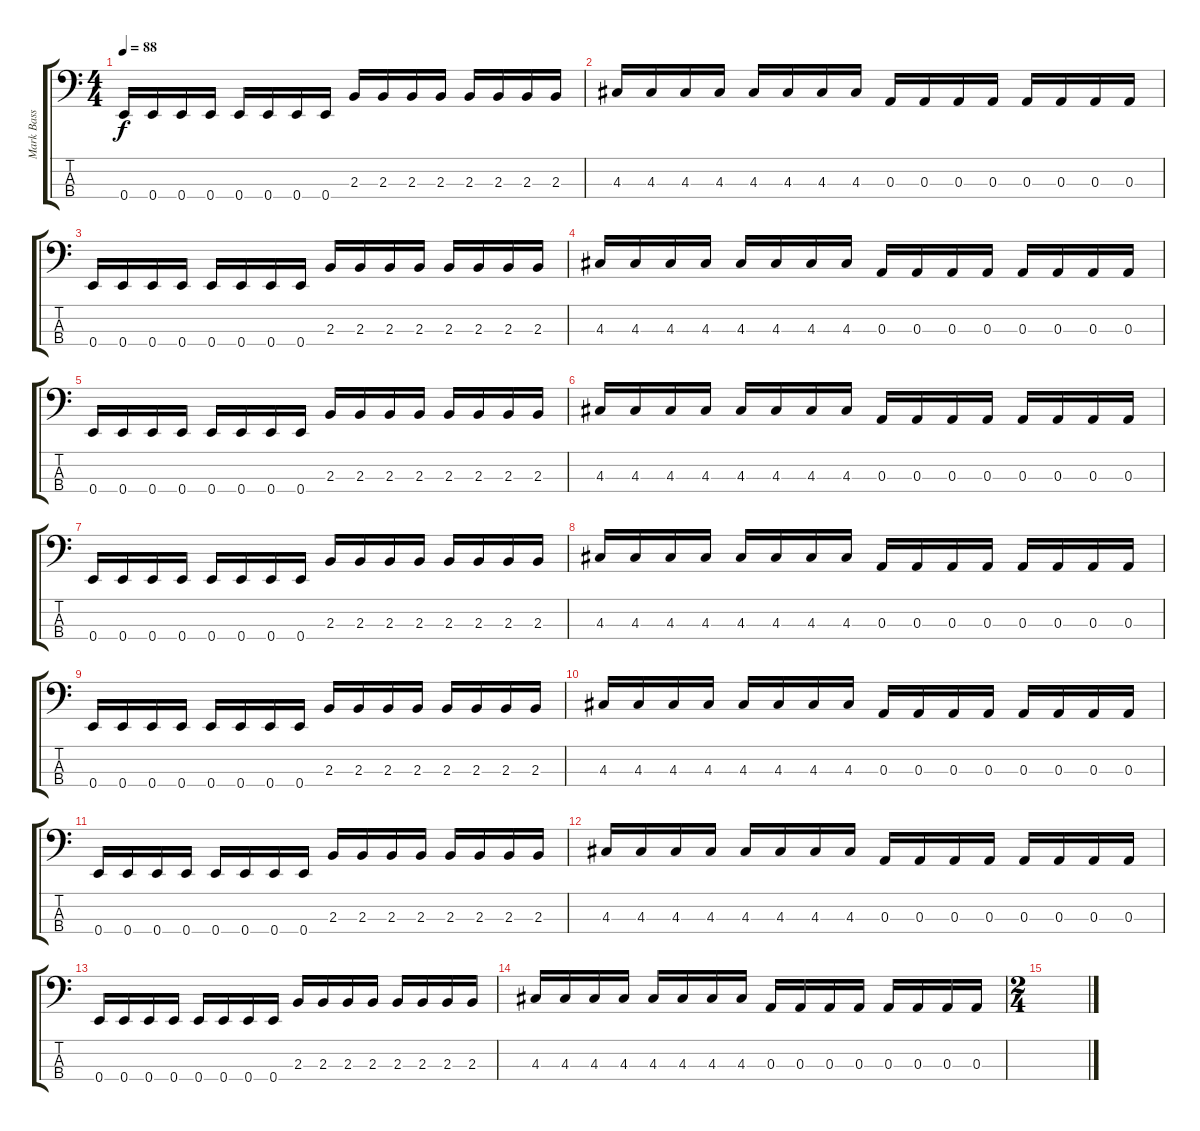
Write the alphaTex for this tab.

\track ("Mark Bass" "Mark Bass") {instrument electricbasspick}
\staff {score tabs}
\tuning (G2 D2 A1 E1) {hide}
\ts (4 4)
\tempo 88
\clef f4
\ks c
0.4.16{dy f} 0.4.16 0.4.16 0.4.16 0.4.16 0.4.16 0.4.16 0.4.16 2.3.16 2.3.16 2.3.16 2.3.16 2.3.16 2.3.16 2.3.16 2.3.16 |
4.3.16 4.3.16 4.3.16 4.3.16 4.3.16 4.3.16 4.3.16 4.3.16 0.3.16 0.3.16 0.3.16 0.3.16 0.3.16 0.3.16 0.3.16 0.3.16 |
0.4.16 0.4.16 0.4.16 0.4.16 0.4.16 0.4.16 0.4.16 0.4.16 2.3.16 2.3.16 2.3.16 2.3.16 2.3.16 2.3.16 2.3.16 2.3.16 |
4.3.16 4.3.16 4.3.16 4.3.16 4.3.16 4.3.16 4.3.16 4.3.16 0.3.16 0.3.16 0.3.16 0.3.16 0.3.16 0.3.16 0.3.16 0.3.16 |
0.4.16 0.4.16 0.4.16 0.4.16 0.4.16 0.4.16 0.4.16 0.4.16 2.3.16 2.3.16 2.3.16 2.3.16 2.3.16 2.3.16 2.3.16 2.3.16 |
4.3.16 4.3.16 4.3.16 4.3.16 4.3.16 4.3.16 4.3.16 4.3.16 0.3.16 0.3.16 0.3.16 0.3.16 0.3.16 0.3.16 0.3.16 0.3.16 |
0.4.16 0.4.16 0.4.16 0.4.16 0.4.16 0.4.16 0.4.16 0.4.16 2.3.16 2.3.16 2.3.16 2.3.16 2.3.16 2.3.16 2.3.16 2.3.16 |
4.3.16 4.3.16 4.3.16 4.3.16 4.3.16 4.3.16 4.3.16 4.3.16 0.3.16 0.3.16 0.3.16 0.3.16 0.3.16 0.3.16 0.3.16 0.3.16 |
0.4.16 0.4.16 0.4.16 0.4.16 0.4.16 0.4.16 0.4.16 0.4.16 2.3.16 2.3.16 2.3.16 2.3.16 2.3.16 2.3.16 2.3.16 2.3.16 |
4.3.16 4.3.16 4.3.16 4.3.16 4.3.16 4.3.16 4.3.16 4.3.16 0.3.16 0.3.16 0.3.16 0.3.16 0.3.16 0.3.16 0.3.16 0.3.16 |
0.4.16{volume 0} 0.4.16 0.4.16 0.4.16 0.4.16 0.4.16 0.4.16 0.4.16 2.3.16 2.3.16 2.3.16 2.3.16 2.3.16 2.3.16 2.3.16 2.3.16 |
4.3.16 4.3.16 4.3.16 4.3.16 4.3.16 4.3.16 4.3.16 4.3.16 0.3.16 0.3.16 0.3.16 0.3.16 0.3.16 0.3.16 0.3.16 0.3.16 |
0.4.16 0.4.16 0.4.16 0.4.16 0.4.16 0.4.16 0.4.16 0.4.16 2.3.16 2.3.16 2.3.16 2.3.16 2.3.16 2.3.16 2.3.16 2.3.16 |
4.3.16 4.3.16 4.3.16 4.3.16 4.3.16 4.3.16 4.3.16 4.3.16 0.3.16 0.3.16 0.3.16 0.3.16 0.3.16 0.3.16 0.3.16 0.3.16 |
\ts (2 4)
